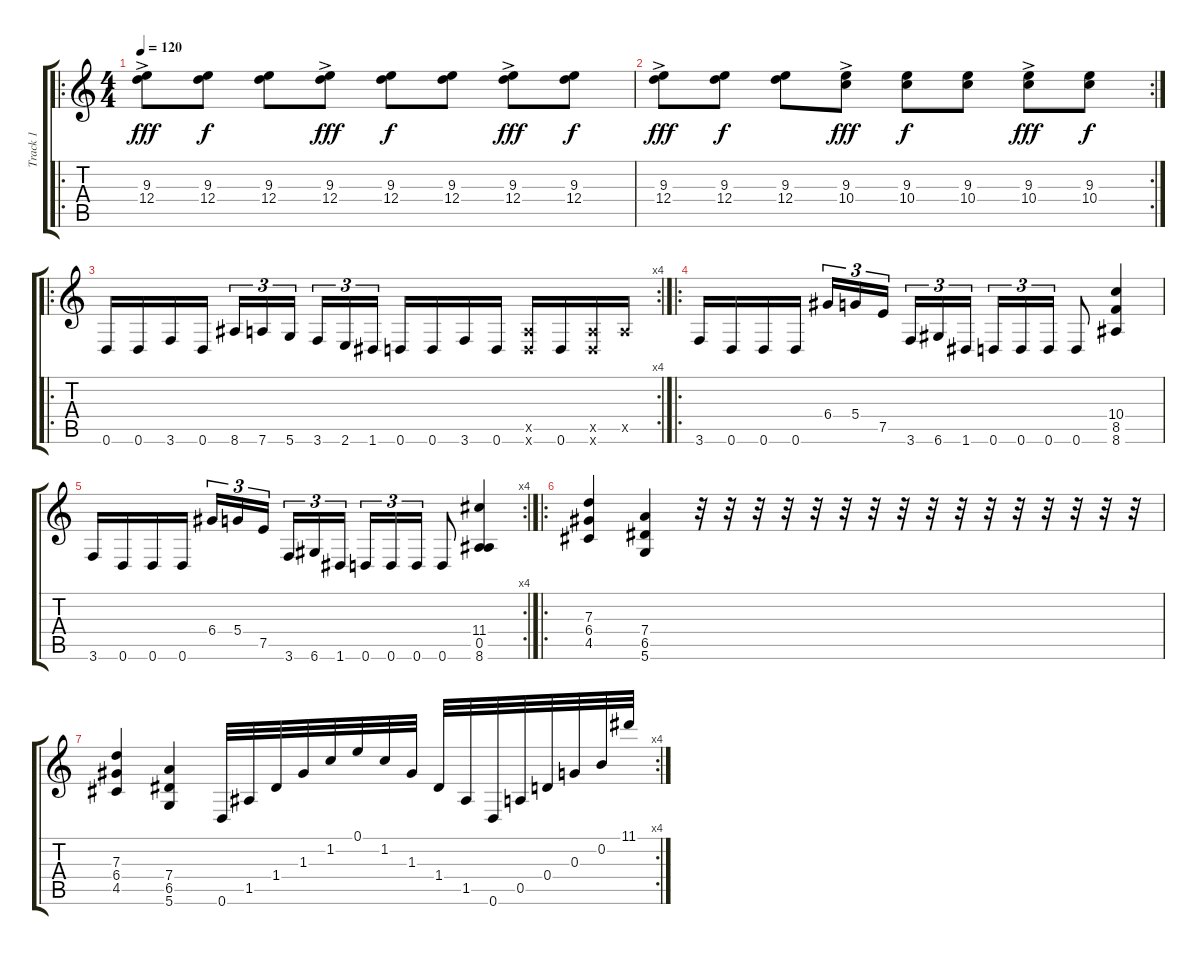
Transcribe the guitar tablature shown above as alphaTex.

\track ("Track 1" "Track 1") {instrument distortionguitar}
\staff {score tabs}
\tuning (E4 B3 G3 D3 A2 D2) {hide}
\ro
\ts (4 4)
\tempo 120
\clef g2
\ks c
(9.3 12.4{ac}).8{dy fff instrument distortionguitar} (9.3 12.4).8{dy f} (9.3 12.4).8 (9.3 12.4{ac}).8{dy fff} (9.3 12.4).8{dy f} (9.3 12.4).8 (9.3 12.4{ac}).8{dy fff} (9.3 12.4).8{dy f} |
\rc 2
(9.3 12.4{ac}).8{dy fff} (9.3 12.4).8{dy f} (9.3 12.4).8 (9.3 10.4{ac}).8{dy fff} (9.3 10.4).8{dy f} (9.3 10.4).8 (9.3 10.4{ac}).8{dy fff} (9.3 10.4).8{dy f} |
\ro
\rc 4
0.6.16 0.6.16 3.6.16 0.6.16 8.6.16{tu (3 2)} 7.6.16{tu (3 2)} 5.6.16{tu (3 2)} 3.6.16{tu (3 2)} 2.6.16{tu (3 2)} 1.6.16{tu (3 2)} 0.6.16 0.6.16 3.6.16 0.6.16 (0.5{x} 0.6{x}).16 0.6.16 (0.5{x} 0.6{x}).16 0.5{x}.16 |
\ro
3.6.16 0.6.16 0.6.16 0.6.16 6.4.16{tu (3 2)} 5.4.16{tu (3 2)} 7.5.16{tu (3 2)} 3.6.16{tu (3 2)} 6.6.16{tu (3 2)} 1.6.16{tu (3 2)} 0.6.16{tu (3 2)} 0.6.16{tu (3 2)} 0.6.16{tu (3 2)} 0.6.8 (10.4 8.5 8.6).4 |
\rc 4
3.6.16 0.6.16 0.6.16 0.6.16 6.4.16{tu (3 2)} 5.4.16{tu (3 2)} 7.5.16{tu (3 2)} 3.6.16{tu (3 2)} 6.6.16{tu (3 2)} 1.6.16{tu (3 2)} 0.6.16{tu (3 2)} 0.6.16{tu (3 2)} 0.6.16{tu (3 2)} 0.6.8 (11.4 0.5 8.6).4 |
\ro
(7.3 6.4 4.5).4 (7.4 6.5 5.6).4 r.32 r.32 r.32 r.32 r.32 r.32 r.32 r.32 r.32 r.32 r.32 r.32 r.32 r.32 r.32 r.32 |
\rc 4
(7.3 6.4 4.5).4 (7.4 6.5 5.6).4 0.6.32 1.5.32 1.4.32 1.3.32 1.2.32 0.1.32 1.2.32 1.3.32 1.4.32 1.5.32 0.6.32 0.5.32 0.4.32 0.3.32 0.2.32 11.1.32
